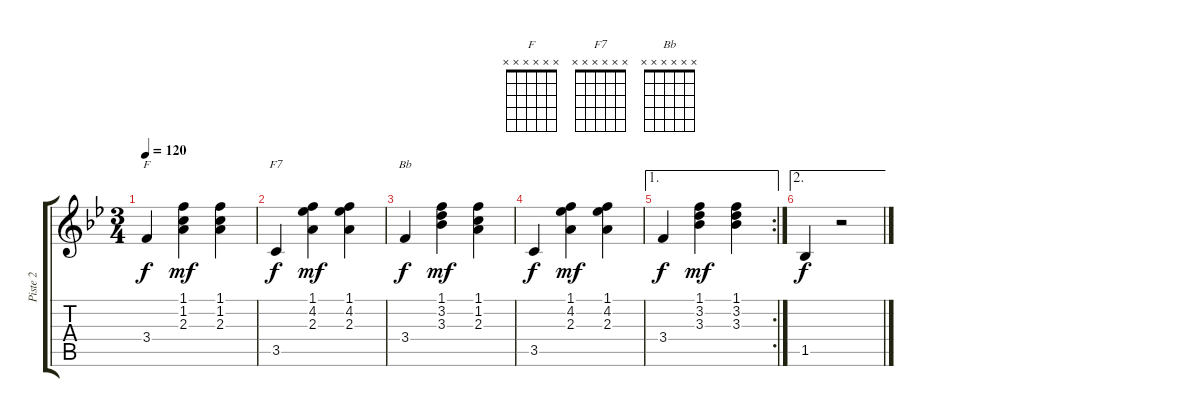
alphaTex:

\track ("Piste 2" "Piste 2") {instrument acousticguitarnylon}
\staff {score tabs}
\tuning (E4 B3 G3 D3 A2 E2) {hide}
\chord ("F" x x x x x x)
\chord ("F7" x x x x x x)
\chord ("Bb" x x x x x x)
\ts (3 4)
\tempo 120
\clef g2
\ks bb
3.4.4{ch "F" dy f} (1.1 1.2 2.3).4{dy mf} (1.1 1.2 2.3).4 |
3.5.4{ch "F7" dy f} (1.1 4.2 2.3).4{dy mf} (1.1 4.2 2.3).4 |
3.4.4{ch "Bb" dy f} (1.1 3.2 3.3).4{dy mf} (1.1 1.2 2.3).4 |
3.5.4{dy f} (1.1 4.2 2.3).4{dy mf} (1.1 4.2 2.3).4 |
\ae 1
\rc 2
3.4.4{dy f} (1.1 3.2 3.3).4{dy mf} (1.1 3.2 3.3).4 |
\ae 2
1.5.4{dy f} r.2
